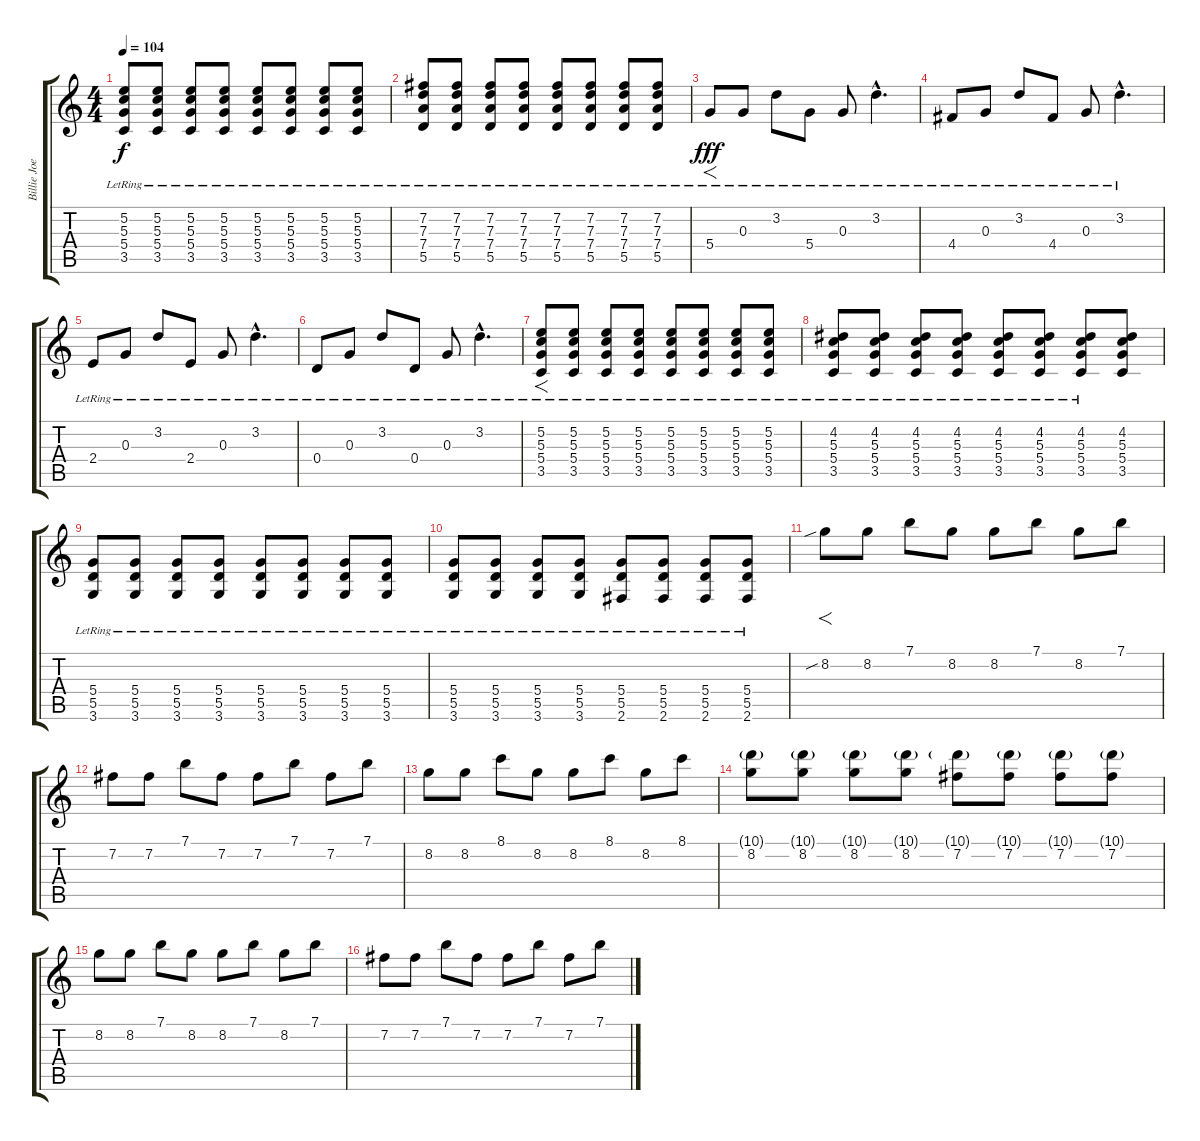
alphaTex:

\track ("Billie Joe Armstrong" "Billie Joe") {instrument acousticguitarsteel}
\staff {score tabs}
\tuning (E4 B3 G3 D3 A2 E2) {hide}
\ts (4 4)
\tempo 104
\clef g2
\ks c
(5.2{lr} 5.3{lr} 5.4{lr} 3.5{lr}).8{dy f} (5.2{lr} 5.3{lr} 5.4{lr} 3.5{lr}).8 (5.2{lr} 5.3{lr} 5.4{lr} 3.5{lr}).8 (5.2{lr} 5.3{lr} 5.4{lr} 3.5{lr}).8 (5.2{lr} 5.3{lr} 5.4{lr} 3.5{lr}).8 (5.2{lr} 5.3{lr} 5.4{lr} 3.5{lr}).8 (5.2{lr} 5.3{lr} 5.4{lr} 3.5{lr}).8 (5.2{lr} 5.3{lr} 5.4{lr} 3.5{lr}).8 |
(7.2{lr} 7.3{lr} 7.4{lr} 5.5{lr}).8 (7.2{lr} 7.3{lr} 7.4{lr} 5.5{lr}).8 (7.2{lr} 7.3{lr} 7.4{lr} 5.5{lr}).8 (7.2{lr} 7.3{lr} 7.4{lr} 5.5{lr}).8 (7.2{lr} 7.3{lr} 7.4{lr} 5.5{lr}).8 (7.2{lr} 7.3{lr} 7.4{lr} 5.5{lr}).8 (7.2{lr} 7.3{lr} 7.4{lr} 5.5{lr}).8 (7.2{lr} 7.3{lr} 7.4{lr} 5.5{lr}).8 |
5.4{lr}.8{f dy fff} 0.3{lr}.8 3.2{lr}.8 5.4{lr}.8 0.3{lr}.8 3.2{hac lr}.4{d} |
4.4{lr}.8 0.3{lr}.8 3.2{lr}.8 4.4{lr}.8 0.3{lr}.8 3.2{hac lr}.4{d} |
2.4{lr}.8 0.3{lr}.8 3.2{lr}.8 2.4{lr}.8 0.3{lr}.8 3.2{hac lr}.4{d} |
0.4{lr}.8 0.3{lr}.8 3.2{lr}.8 0.4{lr}.8 0.3{lr}.8 3.2{hac lr}.4{d} |
(5.2{lr} 5.3{lr} 5.4{lr} 3.5{lr}).8{f volume 16 balance 0 instrument distortionguitar} (5.2{lr} 5.3{lr} 5.4{lr} 3.5{lr}).8 (5.2{lr} 5.3{lr} 5.4{lr} 3.5{lr}).8 (5.2{lr} 5.3{lr} 5.4{lr} 3.5{lr}).8 (5.2{lr} 5.3{lr} 5.4{lr} 3.5{lr}).8 (5.2{lr} 5.3{lr} 5.4{lr} 3.5{lr}).8 (5.2{lr} 5.3{lr} 5.4{lr} 3.5{lr}).8 (5.2{lr} 5.3{lr} 5.4{lr} 3.5{lr}).8 |
(4.2{lr} 5.3{lr} 5.4{lr} 3.5{lr}).8 (4.2{lr} 5.3{lr} 5.4{lr} 3.5{lr}).8 (4.2{lr} 5.3{lr} 5.4{lr} 3.5{lr}).8 (4.2{lr} 5.3{lr} 5.4{lr} 3.5{lr}).8 (4.2{lr} 5.3{lr} 5.4{lr} 3.5{lr}).8 (4.2{lr} 5.3{lr} 5.4{lr} 3.5{lr}).8 (4.2{lr} 5.3{lr} 5.4{lr} 3.5{lr}).8 (4.2 5.3 5.4 3.5).8 |
(5.4{lr} 5.5{lr} 3.6{lr}).8 (5.4{lr} 5.5{lr} 3.6{lr}).8 (5.4{lr} 5.5{lr} 3.6{lr}).8 (5.4{lr} 5.5{lr} 3.6{lr}).8 (5.4{lr} 5.5{lr} 3.6{lr}).8 (5.4{lr} 5.5{lr} 3.6{lr}).8 (5.4{lr} 5.5{lr} 3.6{lr}).8 (5.4{lr} 5.5{lr} 3.6{lr}).8 |
(5.4{lr} 5.5{lr} 3.6{lr}).8 (5.4{lr} 5.5{lr} 3.6{lr}).8 (5.4{lr} 5.5{lr} 3.6{lr}).8 (5.4{lr} 5.5{lr} 3.6{lr}).8 (5.4{lr} 5.5{lr} 2.6{lr}).8 (5.4{lr} 5.5{lr} 2.6{lr}).8 (5.4{lr} 5.5{lr} 2.6{lr}).8 (5.4 5.5{lr} 2.6{lr}).8 |
8.2{sib}.8{f volume 16 balance 8 instrument distortionguitar} 8.2.8 7.1.8 8.2.8 8.2.8 7.1.8 8.2.8 7.1.8 |
7.2.8{volume 16 balance 8 instrument distortionguitar} 7.2.8 7.1.8 7.2.8 7.2.8 7.1.8 7.2.8 7.1.8 |
8.2.8{volume 16 balance 8 instrument distortionguitar} 8.2.8 8.1.8 8.2.8 8.2.8 8.1.8 8.2.8 8.1.8 |
(10.1{g} 8.2).8{volume 16 balance 8 instrument distortionguitar} (10.1{g} 8.2).8 (10.1{g} 8.2).8 (10.1{g} 8.2).8 (10.1{g} 7.2).8 (10.1{g} 7.2).8 (10.1{g} 7.2).8 (10.1{g} 7.2).8 |
8.2.8{volume 16 balance 8 instrument distortionguitar} 8.2.8 7.1.8 8.2.8 8.2.8 7.1.8 8.2.8 7.1.8 |
7.2.8{volume 16 balance 8 instrument distortionguitar} 7.2.8 7.1.8 7.2.8 7.2.8 7.1.8 7.2.8 7.1.8
